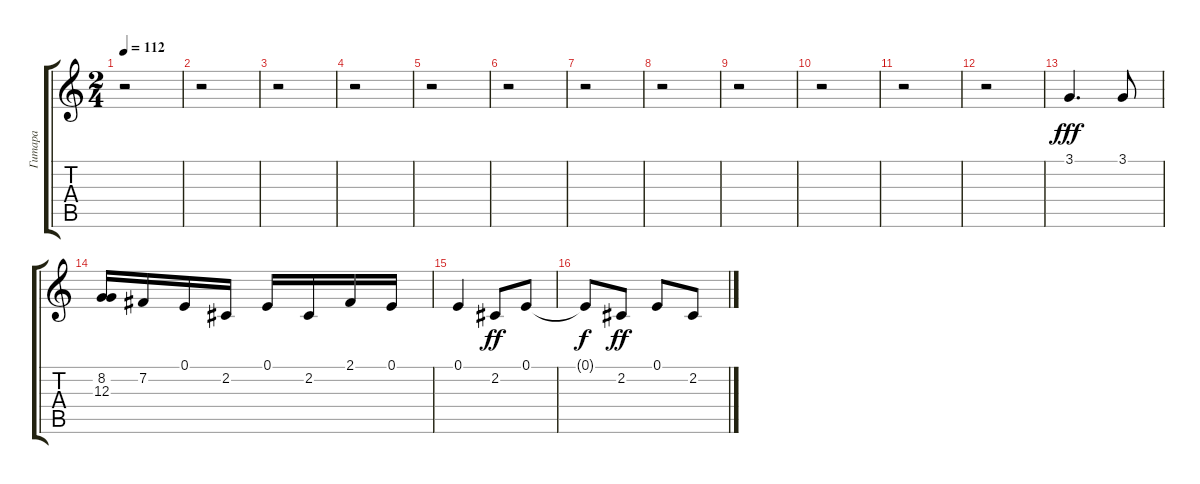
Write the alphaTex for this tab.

\track ("Гитара" "Гитара") {instrument fx8scifi}
\staff {score tabs}
\tuning (E4 B3 G3 D3 A2 E2) {hide}
\ts (2 4)
\tempo 112
\clef g2
\ks c
r.2{dy fff} |
r.2 |
r.2 |
r.2 |
r.2 |
r.2 |
r.2 |
r.2 |
r.2 |
r.2 |
r.2 |
r.2 |
3.1.4{d} 3.1.8 |
(8.2 12.3).16 7.2.16 0.1.16 2.2.16 0.1.16 2.2.16 2.1.16 0.1.16 |
0.1.4 2.2.8{dy ff} 0.1.8 |
0.1{t}.8{dy f} 2.2.8{dy ff} 0.1.8 2.2.8
